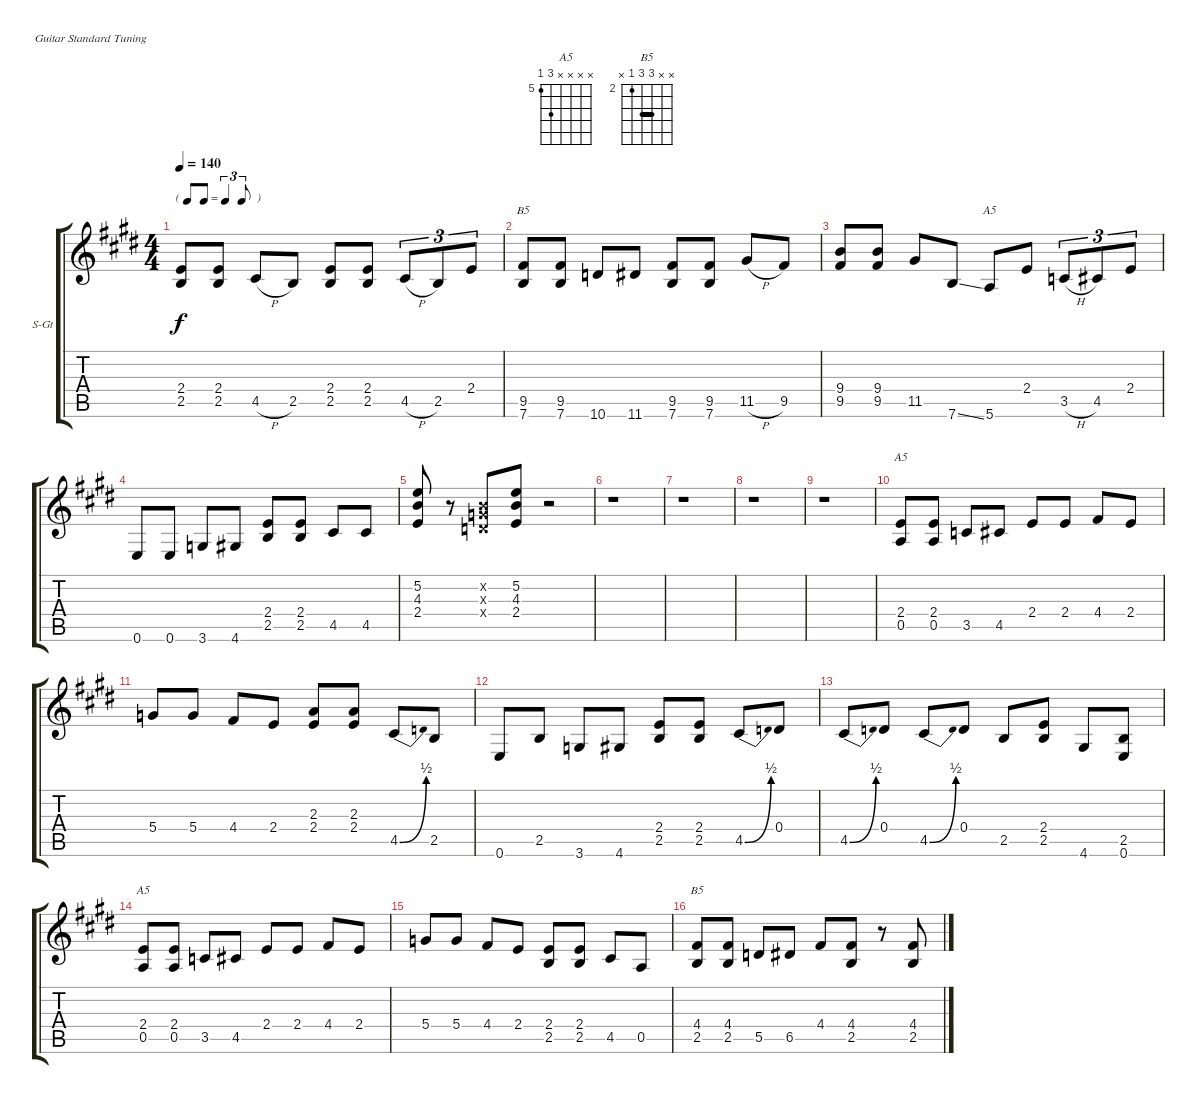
\bracketExtendMode groupsimilarinstruments
\firstSystemTrackNameOrientation horizontal
\otherSystemsTrackNameOrientation horizontal
\track ("Guitar 2" "S-Gt") {instrument acousticguitarsteel}
\staff {score tabs}
\tuning (E4 B3 G3 D3 A2 E2)
\chord ("A5" x x 2 2 0 x) {barre 2}
\chord ("B5" x x x 9 9 7) {firstfret 7 barre 9}
\chord ("A5" x x x x 7 5) {firstfret 5}
\chord ("B5" x x 4 4 2 x) {firstfret 2 barre 4}
\ts (4 4)
\tf triplet8th
\tempo 140
\clef g2
\ks e
(2.4 2.5).8{dy f} (2.4 2.5).8 4.5{h}.8 2.5.8 (2.4 2.5).8 (2.4 2.5).8 4.5{h}.8{tu (3 2)} 2.5.8{tu (3 2)} 2.4.8{tu (3 2)} |
(9.5 7.6).8{ch "B5"} (9.5 7.6).8 10.6.8 11.6.8 (9.5 7.6).8 (9.5 7.6).8 11.5{h}.8 9.5.8 |
(9.4 9.5).8 (9.4 9.5).8 11.5.8 7.6{ss}.8 5.6.8{ch "A5"} 2.4.8 3.5{h}.8{tu (3 2)} 4.5.8{tu (3 2)} 2.4.8{tu (3 2)} |
0.6.8 0.6.8 3.6.8 4.6.8 (2.4 2.5).8 (2.4 2.5).8 4.5.8 4.5.8 |
(5.2 4.3 2.4).8 r.8 (0.2{x} 0.3{x} 0.4{x}).8 (5.2 4.3 2.4).8 r.2 |
r.1 |
r.1 |
r.1 |
r.1 |
(2.4 0.5).8{ch "A5"} (2.4 0.5).8 3.5.8 4.5.8 2.4.8 2.4.8 4.4.8 2.4.8 |
5.4.8 5.4.8 4.4.8 2.4.8 (2.3 2.4).8 (2.3 2.4).8 4.5{be (bend 0 0 60 2)}.8 2.5.8 |
0.6.8 2.5.8 3.6.8 4.6.8 (2.4 2.5).8 (2.4 2.5).8 4.5{be (bend 0 0 60 2)}.8 0.4.8 |
4.5{be (bend 0 0 60 2)}.8 0.4.8 4.5{be (bend 0 0 60 2)}.8 0.4.8 2.5.8 (2.4 2.5).8 4.6.8 (2.5 0.6).8 |
(2.4 0.5).8{ch "A5"} (2.4 0.5).8 3.5.8 4.5.8 2.4.8 2.4.8 4.4.8 2.4.8 |
5.4.8 5.4.8 4.4.8 2.4.8 (2.4 2.5).8 (2.4 2.5).8 4.5.8 0.5.8 |
(4.4 2.5).8{ch "B5"} (4.4 2.5).8 5.5.8 6.5.8 4.4.8 (4.4 2.5).8 r.8 (4.4 2.5).8
